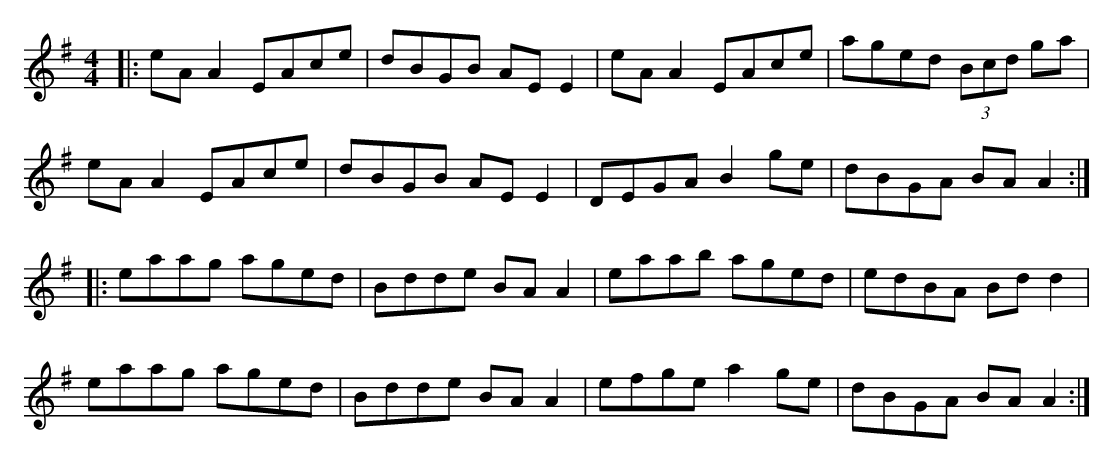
X:1
M:4/4
K:Ador
|:eA A2 EAce|dBGB AE E2|eA A2 EAce|aged (3Bcd ga|
eA A2 EAce|dBGB AE E2|DEGA B2ge|dBGA BAA2:|
|:eaag aged|Bdde BA A2|eaab aged|edBA Bd d2|
eaag aged|Bdde BA A2|efge a2ge|dBGA BAA2:|
